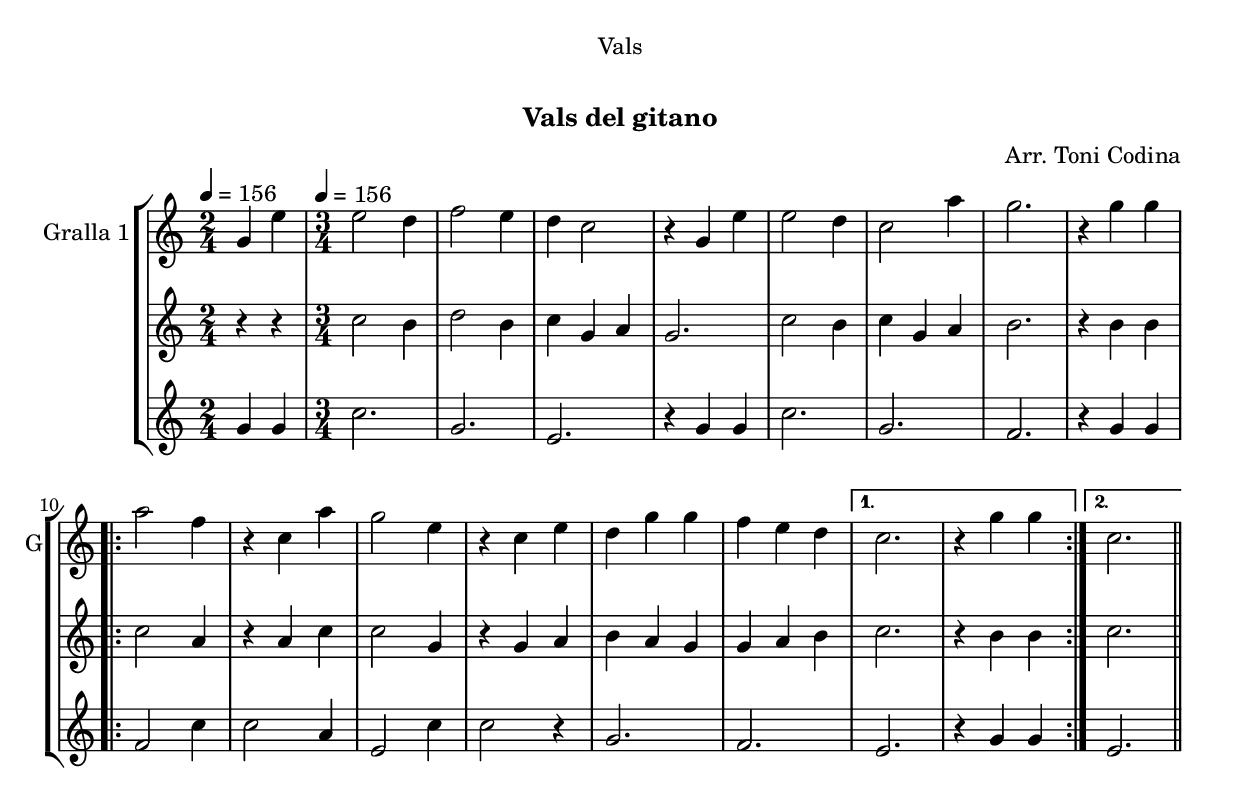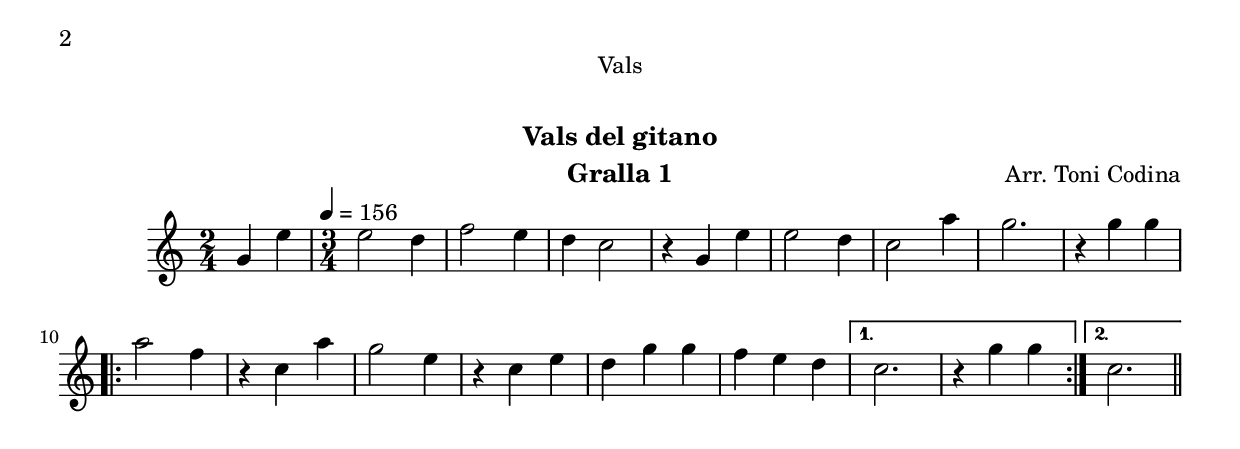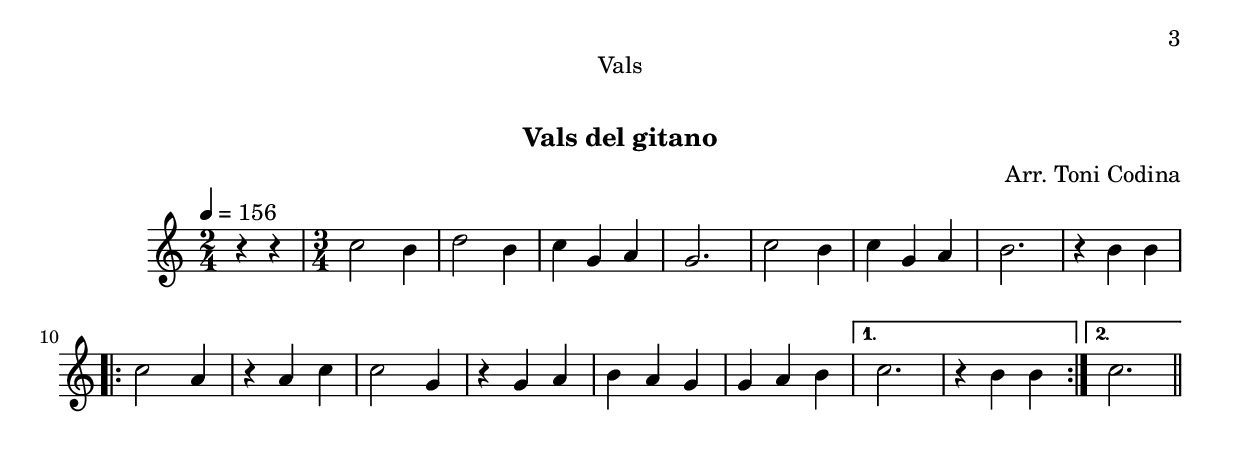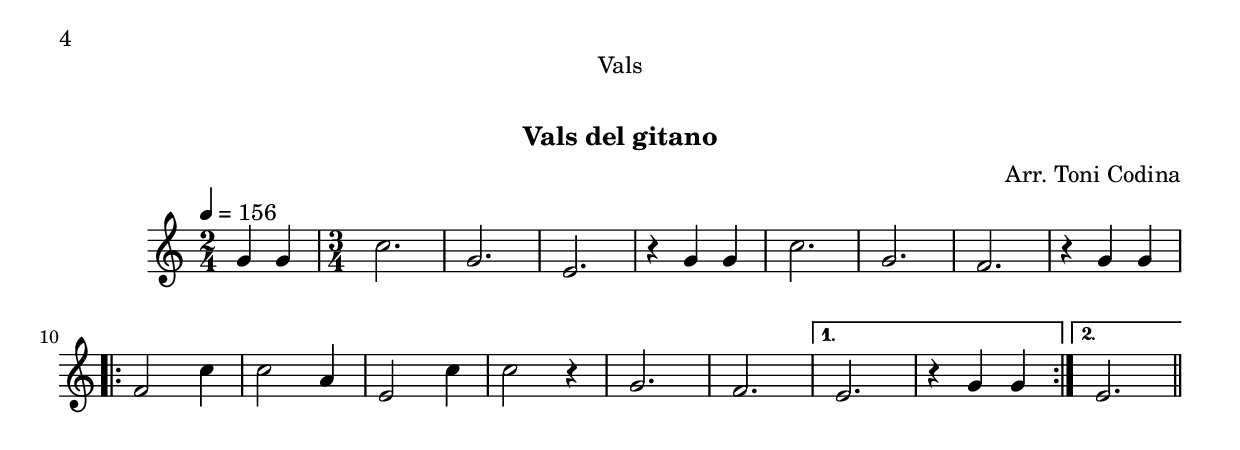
\version "2.16.0"

\header {
  dedication="Vals"
  title="  "
  subtitle="Vals del gitano"
  subsubtitle=""
  poet=""
  meter=""
  piece=""
  composer="Arr. Toni Codina"
  arranger=""
  opus=""
  instrument=""
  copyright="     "
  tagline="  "
}

liniaroAa =
\relative g'
{
  \clef treble
  \key c \major
  \time 2/4
  g4 e' \tempo 4 = 156  |
  \time 3/4   e2 d4  |
  f2 e4  |
  d4 c2  |
  %05
  r4 g e'  |
  e2 d4  |
  c2 a'4  |
  g2.  |
  r4 g g  |
  %10
  \repeat volta 2 { a2 f4  |
  r4 c a'  |
  g2 e4  |
  r4 c e  |
  d4 g g  |
  %15
  f4 e d }
  \alternative { { c2.  |
  r4 g' g }
  { c,2. } } \bar "||"
}

liniaroAb =
\relative c''
{
  \tempo 4 = 156
  \clef treble
  \key c \major
  \time 2/4
  r4 r  |
  \time 3/4   c2 b4  |
  d2 b4  |
  c4 g a  |
  %05
  g2.  |
  c2 b4  |
  c4 g a  |
  b2.  |
  r4 b b  |
  %10
  \repeat volta 2 { c2 a4  |
  r4 a c  |
  c2 g4  |
  r4 g a  |
  b4 a g  |
  %15
  g4 a b }
  \alternative { { c2.  |
  r4 b b }
  { c2. } } \bar "||"
}

liniaroAc =
\relative g'
{
  \tempo 4 = 156
  \clef treble
  \key c \major
  \time 2/4
  g4 g  |
  \time 3/4   c2.  |
  g2.  |
  e2.  |
  %05
  r4 g g  |
  c2.  |
  g2.  |
  f2.  |
  r4 g g  |
  %10
  \repeat volta 2 { f2 c'4  |
  c2 a4  |
  e2 c'4  |
  c2 r4  |
  g2.  |
  %15
  f2. }
  \alternative { { e2.  |
  r4 g g }
  { e2. } } \bar "||"
}

\bookpart {
  \score {
    \new StaffGroup {
      \override Score.RehearsalMark #'self-alignment-X = #LEFT
      <<
        \new Staff \with {instrumentName = #"Gralla 1" shortInstrumentName = #"G"} \liniaroAa
        \new Staff \with {instrumentName = #"" shortInstrumentName = #" "} \liniaroAb
        \new Staff \with {instrumentName = #"" shortInstrumentName = #" "} \liniaroAc
      >>
    }
    \layout {}
  }\score { \unfoldRepeats
    \new StaffGroup {
      \override Score.RehearsalMark #'self-alignment-X = #LEFT
      <<
        \new Staff \with {instrumentName = #"Gralla 1" shortInstrumentName = #"G"} \liniaroAa
        \new Staff \with {instrumentName = #"" shortInstrumentName = #" "} \liniaroAb
        \new Staff \with {instrumentName = #"" shortInstrumentName = #" "} \liniaroAc
      >>
    }
    \midi {}
  }
}

\bookpart {
  \header {instrument="Gralla 1"}
  \score {
    \new StaffGroup {
      \override Score.RehearsalMark #'self-alignment-X = #LEFT
      <<
        \new Staff \liniaroAa
      >>
    }
    \layout {}
  }\score { \unfoldRepeats
    \new StaffGroup {
      \override Score.RehearsalMark #'self-alignment-X = #LEFT
      <<
        \new Staff \liniaroAa
      >>
    }
    \midi {}
  }
}

\bookpart {
  \header {instrument=""}
  \score {
    \new StaffGroup {
      \override Score.RehearsalMark #'self-alignment-X = #LEFT
      <<
        \new Staff \liniaroAb
      >>
    }
    \layout {}
  }\score { \unfoldRepeats
    \new StaffGroup {
      \override Score.RehearsalMark #'self-alignment-X = #LEFT
      <<
        \new Staff \liniaroAb
      >>
    }
    \midi {}
  }
}

\bookpart {
  \header {instrument=""}
  \score {
    \new StaffGroup {
      \override Score.RehearsalMark #'self-alignment-X = #LEFT
      <<
        \new Staff \liniaroAc
      >>
    }
    \layout {}
  }\score { \unfoldRepeats
    \new StaffGroup {
      \override Score.RehearsalMark #'self-alignment-X = #LEFT
      <<
        \new Staff \liniaroAc
      >>
    }
    \midi {}
  }
}

